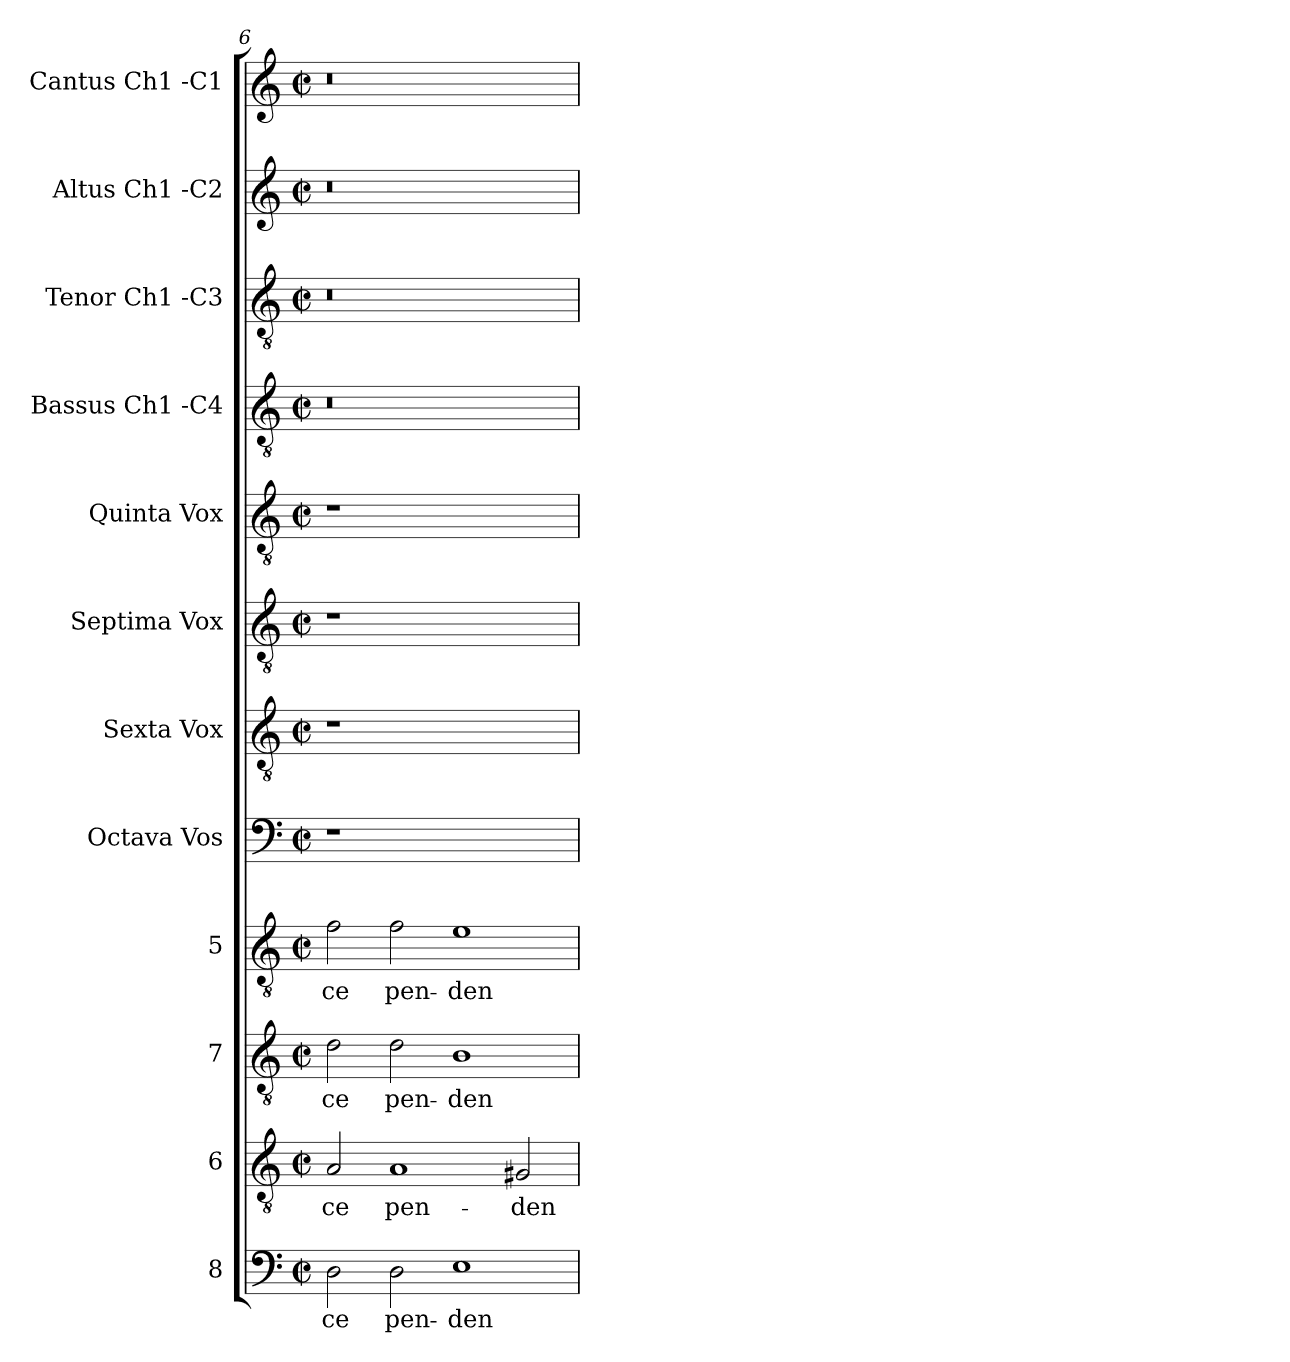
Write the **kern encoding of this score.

**kern	**text	**kern	**text	**kern	**text	**kern	**text	**kern	**kern	**kern	**kern	**kern	**kern	**kern	**kern
*part12	*part12	*part11	*part11	*part10	*part10	*part9	*part9	*part8	*part7	*part6	*part5	*part4	*part3	*part2	*part1
*staff12	*staff12	*staff11	*staff11	*staff10	*staff10	*staff9	*staff9	*staff8	*staff7	*staff6	*staff5	*staff4	*staff3	*staff2	*staff1
*I"8	*	*I"6	*	*I"7	*	*I"5	*	*I"Octava  Vos	*I"Sexta  Vox	*I"Septima  Vox	*I"Quinta  Vox	*I"Bassus  Ch1 -C4	*I"Tenor  Ch1 -C3	*I"Altus  Ch1 -C2	*I"Cantus  Ch1 -C1
*	*	*	*	*	*	*	*	*	*	*	*	*I'B	*I'T	*I'A	*I'C
!!LO:PB:g=z
*clefF4	*	*clefGv2	*	*clefGv2	*	*clefGv2	*	*clefF4	*clefGv2	*clefGv2	*clefGv2	*clefGv2	*clefGv2	*clefG2	*clefG2
*k[]	*	*k[]	*	*k[]	*	*k[]	*	*k[]	*k[]	*k[]	*k[]	*k[]	*k[]	*k[]	*k[]
*C:	*	*C:	*	*C:	*	*C:	*	*C:	*C:	*C:	*C:	*C:	*C:	*C:	*C:
*M2/2	*	*M2/2	*	*M2/2	*	*M2/2	*	*M2/2	*M2/2	*M2/2	*M2/2	*M2/2	*M2/2	*M2/2	*M2/2
*met(c|)	*	*met(c|)	*	*met(c|)	*	*met(c|)	*	*met(c|)	*met(c|)	*met(c|)	*met(c|)	*met(c|)	*met(c|)	*met(c|)	*met(c|)
=6	=6	=6	=6	=6	=6	=6	=6	=6	=6	=6	=6	=6	=6	=6	=6
!	!LO:LY:b:cj	!	!LO:LY:b:cj	!	!LO:LY:b:cj	!	!LO:LY:b:cj	!	!	!	!	!	!	!	!
2D\	ce	2A/	ce	2d\	ce	2f\	ce	1r	1r	1r	1r	0r	0r	0r	0r
!	!LO:LY:b:cj	!	!LO:LY:b:cj	!	!LO:LY:b:cj	!	!LO:LY:b:cj	!	!	!	!	!	!	!	!
2D\	pen-	1A	pen-	2d\	pen-	2f\	pen-	.	.	.	.	.	.	.	.
!	!LO:LY:b:cj	!	!	!	!LO:LY:b:cj	!	!LO:LY:b:cj	!	!	!	!	!	!	!	!
1E	-den-	.	.	1B	-den-	1e	-den-	1ryy	1ryy	1ryy	1ryy	.	.	.	.
!	!	!	!LO:LY:b:cj	!	!	!	!	!	!	!	!	!	!	!	!
.	.	2G#X/	-den-	.	.	.	.	.	.	.	.	.	.	.	.
=	=	=	=	=	=	=	=	=	=	=	=	=	=	=	=
*-	*-	*-	*-	*-	*-	*-	*-	*-	*-	*-	*-	*-	*-	*-	*-
